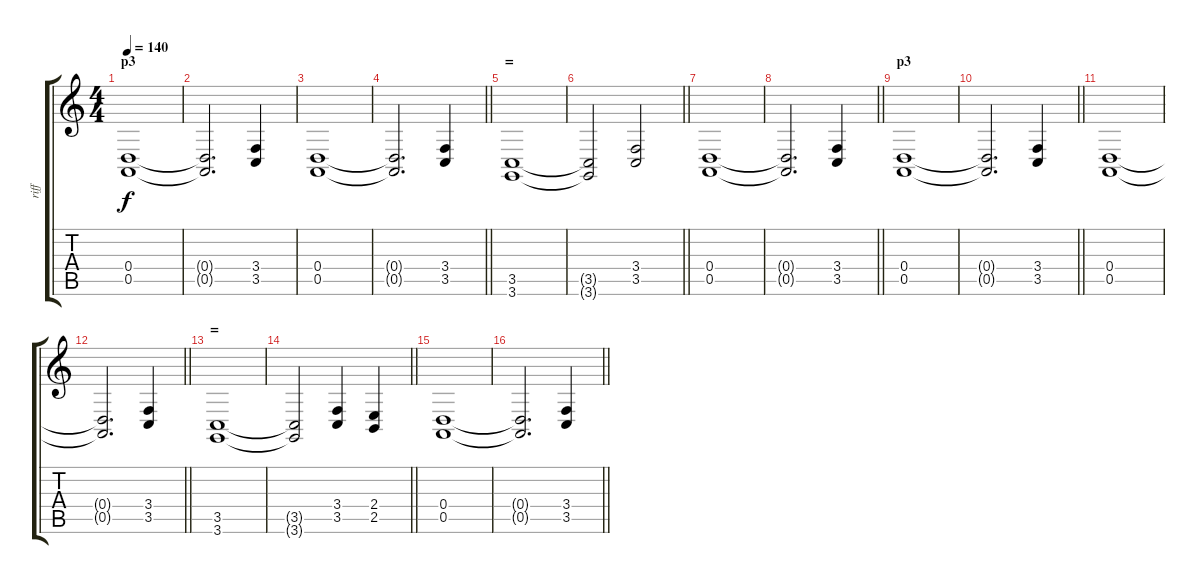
\track ("riff" "riff") {instrument lead2sawtooth}
\staff {score tabs}
\tuning (E4 B3 G3 D3 A2 E2) {hide}
\ts (4 4)
\section ("" "p3")
\tempo 140
\clef g2
\ks c
(0.4 0.5).1{dy f} |
(0.4{t} 0.5{t}).2{d} (3.4 3.5).4 |
(0.4 0.5).1 |
\barLineRight lightlight
(0.4{t} 0.5{t}).2{d} (3.4 3.5).4 |
\section ("" "=")
(3.5 3.6).1 |
\barLineRight lightlight
(3.5{t} 3.6{t}).2 (3.4 3.5).2 |
(0.4 0.5).1 |
\barLineRight lightlight
(0.4{t} 0.5{t}).2{d} (3.4 3.5).4 |
\section ("" "p3")
(0.4 0.5).1 |
\barLineRight lightlight
(0.4{t} 0.5{t}).2{d} (3.4 3.5).4 |
(0.4 0.5).1 |
\barLineRight lightlight
(0.4{t} 0.5{t}).2{d} (3.4 3.5).4 |
\section ("" "=")
(3.5 3.6).1 |
\barLineRight lightlight
(3.5{t} 3.6{t}).2 (3.4 3.5).4 (2.4 2.5).4 |
(0.4 0.5).1 |
\barLineRight lightlight
(0.4{t} 0.5{t}).2{d} (3.4 3.5).4
